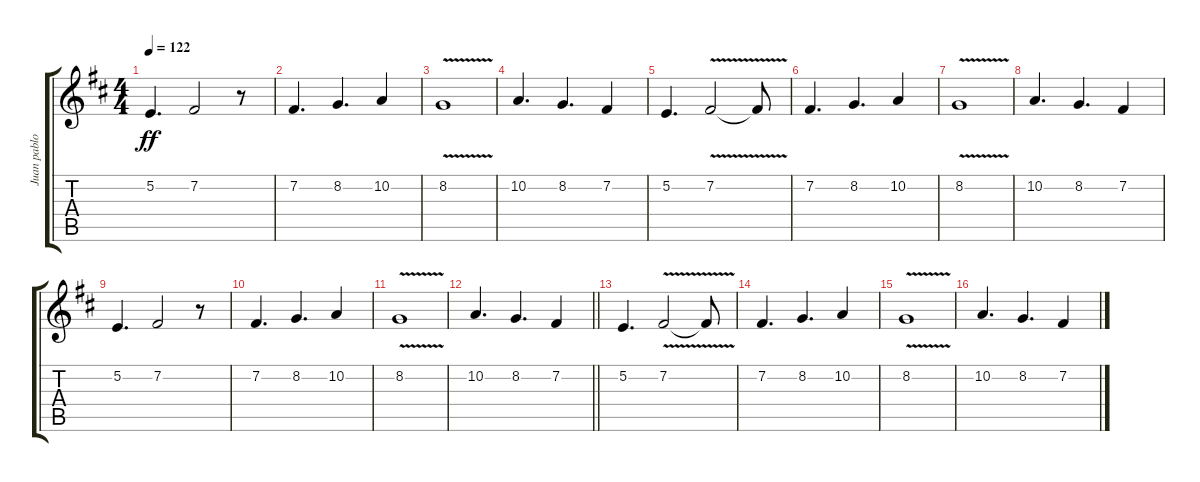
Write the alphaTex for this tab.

\track ("Juan pablo Giron" "Juan pablo") {instrument tenorsax}
\staff {score tabs}
\tuning (E4 B3 G3 D3 A2 E2) {hide}
\ts (4 4)
\tempo 122
\clef g2
\ks d
5.2.4{d dy ff} 7.2.2 r.8 |
7.2.4{d volume 15} 8.2.4{d} 10.2.4 |
8.2{v}.1 |
10.2.4{d} 8.2.4{d} 7.2.4 |
5.2.4{d} 7.2{v}.2 7.2{t}.8 |
7.2.4{d} 8.2.4{d} 10.2.4 |
8.2{v}.1 |
10.2.4{d} 8.2.4{d} 7.2.4 |
5.2.4{d} 7.2.2 r.8 |
7.2.4{d volume 15} 8.2.4{d} 10.2.4 |
8.2{v}.1 |
\barLineRight lightlight
10.2.4{d} 8.2.4{d} 7.2.4 |
5.2.4{d} 7.2{v}.2 7.2{t}.8 |
7.2.4{d} 8.2.4{d} 10.2.4 |
8.2{v}.1 |
10.2.4{d} 8.2.4{d} 7.2.4
